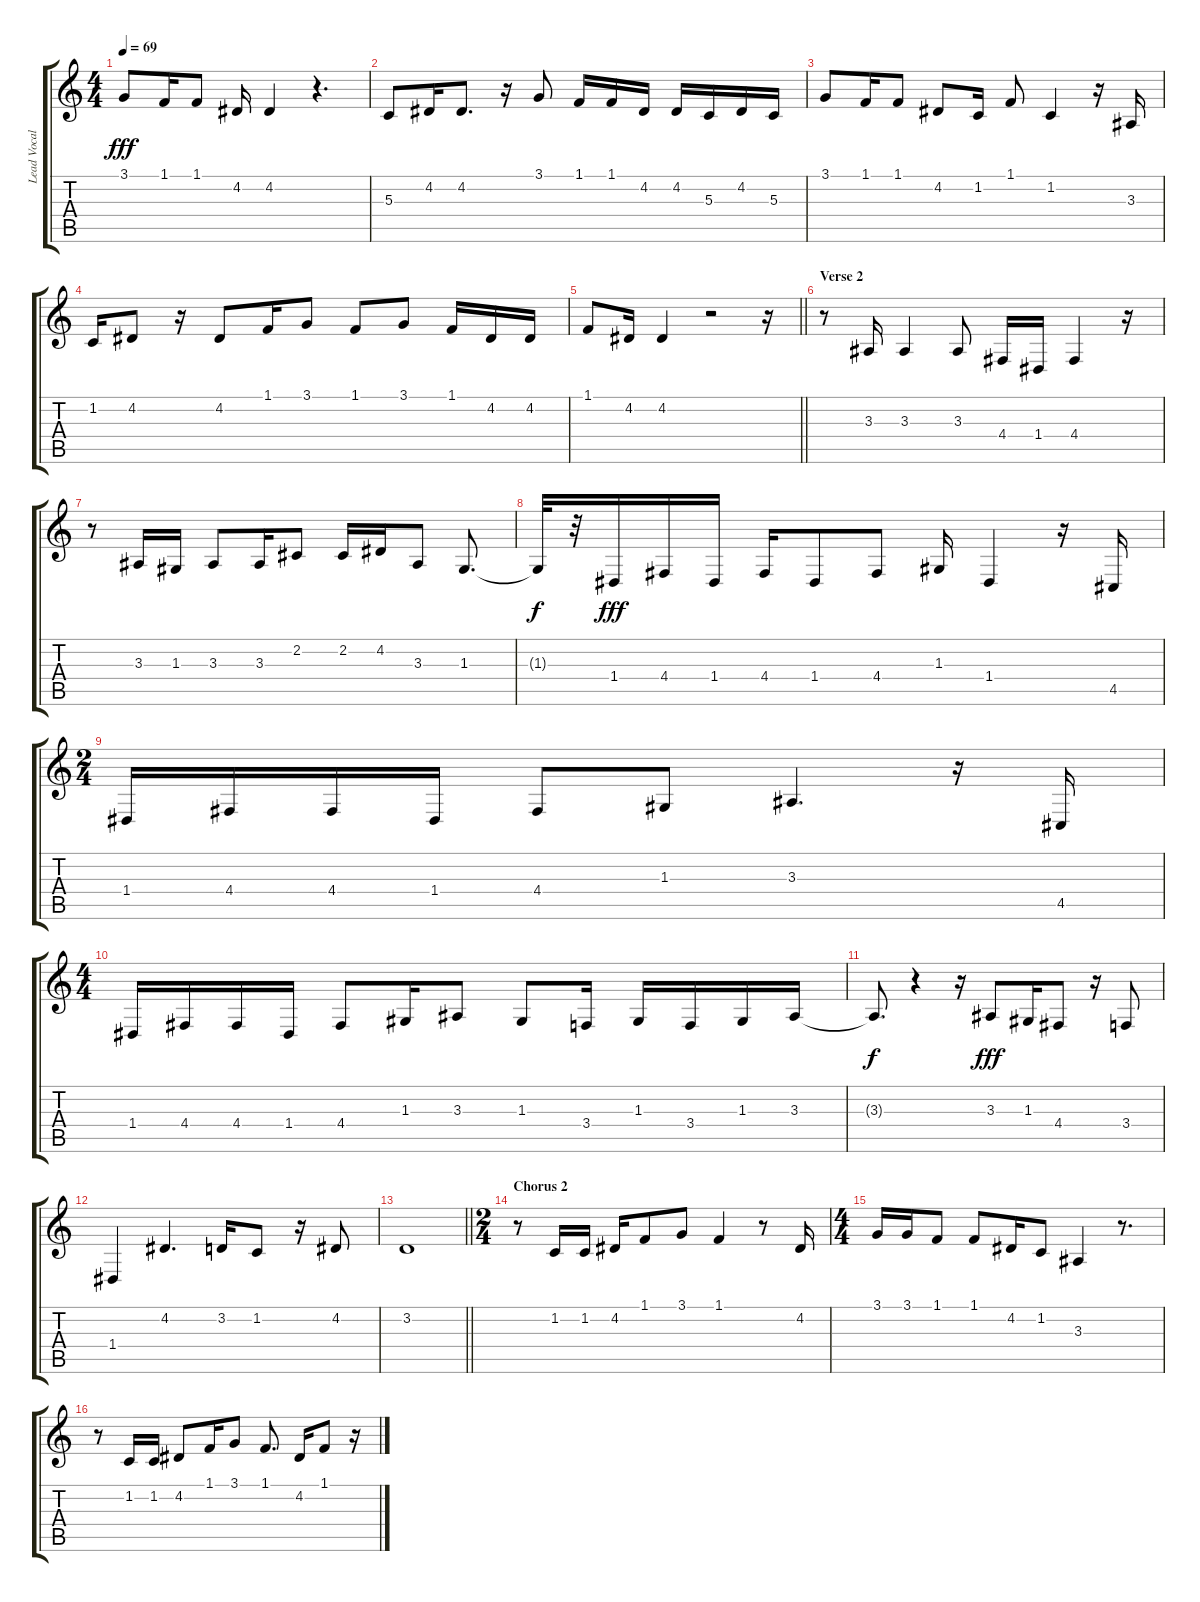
\track ("Lead Vocals: Elton John" "Lead Vocal") {instrument lead8bassandlead}
\staff {score tabs}
\tuning (E4 B3 G3 D3 A2 E2) {hide}
\ts (4 4)
\tempo 69
\clef g2
\ks c
3.1.8{dy fff} 1.1.16 1.1.8 4.2.16 4.2.4 r.4{d} |
5.3.8 4.2.16 4.2.8{d} r.16 3.1.8 1.1.16 1.1.16 4.2.16 4.2.16 5.3.16 4.2.16 5.3.16 |
3.1.8 1.1.16 1.1.8 4.2.8 1.2.16 1.1.8 1.2.4 r.16 3.3.16 |
1.2.16 4.2.8 r.16 4.2.8 1.1.16 3.1.8 1.1.8 3.1.8 1.1.16 4.2.16 4.2.16 |
\barLineRight lightlight
1.1.8 4.2.16 4.2.4 r.2 r.16 |
\section ("" "Verse 2")
r.8 3.3.16 3.3.4 3.3.8 4.4.16 1.4.16 4.4.4 r.16 |
r.8 3.3.16 1.3.16 3.3.8 3.3.16 2.2.8 2.2.16 4.2.16 3.3.8 1.3.8{d} |
1.3{t}.32{dy f} r.32 1.4.16{dy fff} 4.4.16 1.4.16 4.4.16 1.4.8 4.4.8 1.3.16 1.4.4 r.16 4.5.16 |
\ts (2 4)
1.4.16 4.4.16 4.4.16 1.4.16 4.4.8 1.3.8 3.3.4{d} r.16 4.5.16 |
\ts (4 4)
1.4.16 4.4.16 4.4.16 1.4.16 4.4.8 1.3.16 3.3.8 1.3.8 3.4.16 1.3.16 3.4.16 1.3.16 3.3.16 |
3.3{t}.8{d dy f} r.4 r.16 3.3.8{dy fff} 1.3.16 4.4.8 r.16 3.4.8 |
1.4.4 4.2.4{d} 3.2.16 1.2.8 r.16 4.2.8 |
\barLineRight lightlight
3.2.1 |
\ts (2 4)
\section ("" "Chorus 2")
r.8 1.2.16 1.2.16 4.2.16 1.1.8 3.1.8 1.1.4 r.8 4.2.16 |
\ts (4 4)
3.1.16 3.1.16 1.1.8 1.1.8 4.2.16 1.2.8 3.3.4 r.8{d} |
r.8 1.2.16 1.2.16 4.2.8 1.1.16 3.1.8 1.1.8{d} 4.2.16 1.1.8 r.16
